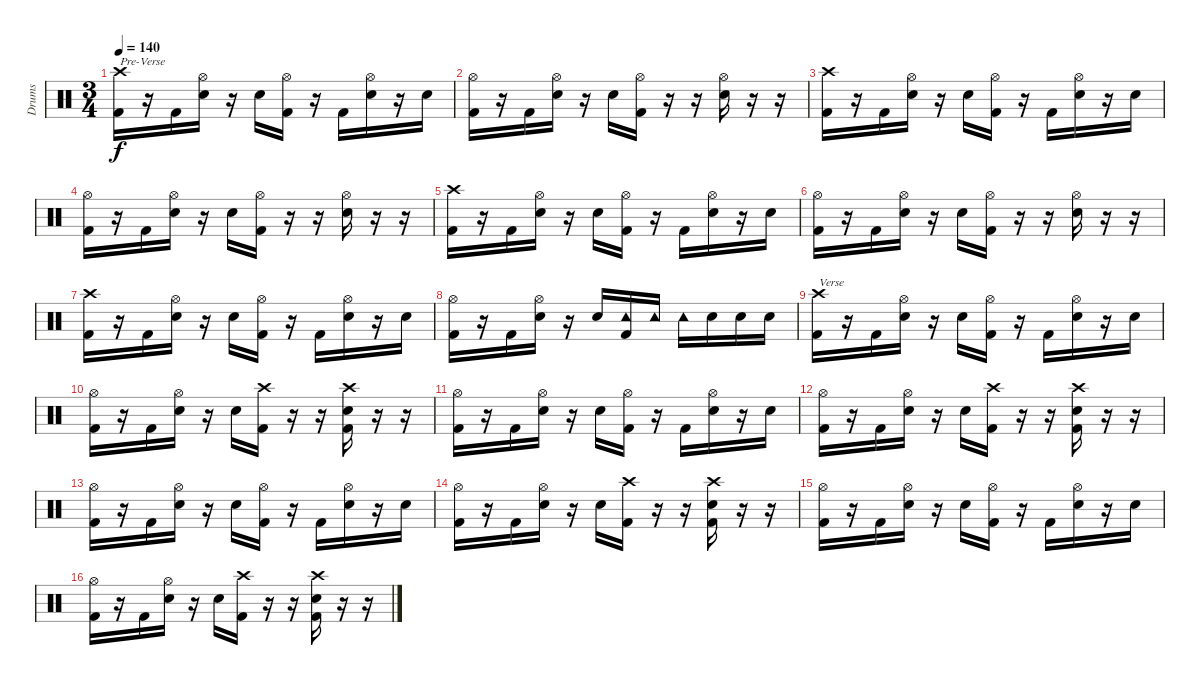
\track ("Drums" "Drums") {instrument percussion}
\staff {score}
\articulation defaults
\ts (3 4)
\tempo 140
\clef neutral
\ks c
("Crash high (hit)" "Kick (hit) 2").16{txt "Pre-Verse" dy f} r.16 "Kick (hit) 2".16 ("Hi-Hat (open)" "Snare (hit) 2").16 r.16 "Snare (hit) 2".16 ("Hi-Hat (open)" "Kick (hit) 2").16 r.16 "Kick (hit) 2".16 ("Hi-Hat (open)" "Snare (hit) 2").16 r.16 "Snare (hit) 2".16 |
("Hi-Hat (open)" "Kick (hit) 2").16 r.16 "Kick (hit) 2".16 ("Hi-Hat (open)" "Snare (hit) 2").16 r.16 "Snare (hit) 2".16 ("Hi-Hat (open)" "Kick (hit) 2").16 r.16 r.16 ("Hi-Hat (open)" "Snare (hit) 2").16 r.16 r.16 |
("Crash high (hit)" "Kick (hit) 2").16 r.16 "Kick (hit) 2".16 ("Hi-Hat (open)" "Snare (hit) 2").16 r.16 "Snare (hit) 2".16 ("Hi-Hat (open)" "Kick (hit) 2").16 r.16 "Kick (hit) 2".16 ("Hi-Hat (open)" "Snare (hit) 2").16 r.16 "Snare (hit) 2".16 |
("Hi-Hat (open)" "Kick (hit) 2").16 r.16 "Kick (hit) 2".16 ("Hi-Hat (open)" "Snare (hit) 2").16 r.16 "Snare (hit) 2".16 ("Hi-Hat (open)" "Kick (hit) 2").16 r.16 r.16 ("Hi-Hat (open)" "Snare (hit) 2").16 r.16 r.16 |
("Crash high (hit)" "Kick (hit) 2").16 r.16 "Kick (hit) 2".16 ("Hi-Hat (open)" "Snare (hit) 2").16 r.16 "Snare (hit) 2".16 ("Hi-Hat (open)" "Kick (hit) 2").16 r.16 "Kick (hit) 2".16 ("Hi-Hat (open)" "Snare (hit) 2").16 r.16 "Snare (hit) 2".16 |
("Hi-Hat (open)" "Kick (hit) 2").16 r.16 "Kick (hit) 2".16 ("Hi-Hat (open)" "Snare (hit) 2").16 r.16 "Snare (hit) 2".16 ("Hi-Hat (open)" "Kick (hit) 2").16 r.16 r.16 ("Hi-Hat (open)" "Snare (hit) 2").16 r.16 r.16 |
("Crash high (hit)" "Kick (hit) 2").16 r.16 "Kick (hit) 2".16 ("Hi-Hat (open)" "Snare (hit) 2").16 r.16 "Snare (hit) 2".16 ("Hi-Hat (open)" "Kick (hit) 2").16 r.16 "Kick (hit) 2".16 ("Hi-Hat (open)" "Snare (hit) 2").16 r.16 "Snare (hit) 2".16 |
("Hi-Hat (open)" "Kick (hit) 2").16 r.16 "Kick (hit) 2".16 ("Hi-Hat (open)" "Snare (hit) 2").16 r.16 "Snare (hit) 2".16 ("Tambourine (hit)" "Kick (hit) 2").16 "Tambourine (hit)".16 "Tambourine (hit)".16 "Snare (hit) 2".16 "Snare (hit) 2".16 "Snare (hit) 2".16 |
("Crash high (hit)" "Kick (hit) 2").16{txt "Verse"} r.16 "Kick (hit) 2".16 ("Hi-Hat (open)" "Snare (hit) 2").16 r.16 "Snare (hit) 2".16 ("Hi-Hat (open)" "Kick (hit) 2").16 r.16 "Kick (hit) 2".16 ("Hi-Hat (open)" "Snare (hit) 2").16 r.16 "Snare (hit) 2".16 |
("Hi-Hat (open)" "Kick (hit) 2").16 r.16 "Kick (hit) 2".16 ("Hi-Hat (open)" "Snare (hit) 2").16 r.16 "Snare (hit) 2".16 ("Crash high (hit)" "Kick (hit) 2").16 r.16 r.16 ("Crash high (hit)" "Snare (hit) 2" "Kick (hit) 2").16 r.16 r.16 |
("Hi-Hat (open)" "Kick (hit) 2").16 r.16 "Kick (hit) 2".16 ("Hi-Hat (open)" "Snare (hit) 2").16 r.16 "Snare (hit) 2".16 ("Hi-Hat (open)" "Kick (hit) 2").16 r.16 "Kick (hit) 2".16 ("Hi-Hat (open)" "Snare (hit) 2").16 r.16 "Snare (hit) 2".16 |
("Hi-Hat (open)" "Kick (hit) 2").16 r.16 "Kick (hit) 2".16 ("Hi-Hat (open)" "Snare (hit) 2").16 r.16 "Snare (hit) 2".16 ("Crash high (hit)" "Kick (hit) 2").16 r.16 r.16 ("Crash high (hit)" "Snare (hit) 2" "Kick (hit) 2").16 r.16 r.16 |
("Hi-Hat (open)" "Kick (hit) 2").16 r.16 "Kick (hit) 2".16 ("Hi-Hat (open)" "Snare (hit) 2").16 r.16 "Snare (hit) 2".16 ("Hi-Hat (open)" "Kick (hit) 2").16 r.16 "Kick (hit) 2".16 ("Hi-Hat (open)" "Snare (hit) 2").16 r.16 "Snare (hit) 2".16 |
("Hi-Hat (open)" "Kick (hit) 2").16 r.16 "Kick (hit) 2".16 ("Hi-Hat (open)" "Snare (hit) 2").16 r.16 "Snare (hit) 2".16 ("Crash high (hit)" "Kick (hit) 2").16 r.16 r.16 ("Crash high (hit)" "Snare (hit) 2" "Kick (hit) 2").16 r.16 r.16 |
("Hi-Hat (open)" "Kick (hit) 2").16 r.16 "Kick (hit) 2".16 ("Hi-Hat (open)" "Snare (hit) 2").16 r.16 "Snare (hit) 2".16 ("Hi-Hat (open)" "Kick (hit) 2").16 r.16 "Kick (hit) 2".16 ("Hi-Hat (open)" "Snare (hit) 2").16 r.16 "Snare (hit) 2".16 |
("Hi-Hat (open)" "Kick (hit) 2").16 r.16 "Kick (hit) 2".16 ("Hi-Hat (open)" "Snare (hit) 2").16 r.16 "Snare (hit) 2".16 ("Crash high (hit)" "Kick (hit) 2").16 r.16 r.16 ("Crash high (hit)" "Snare (hit) 2" "Kick (hit) 2").16 r.16 r.16
